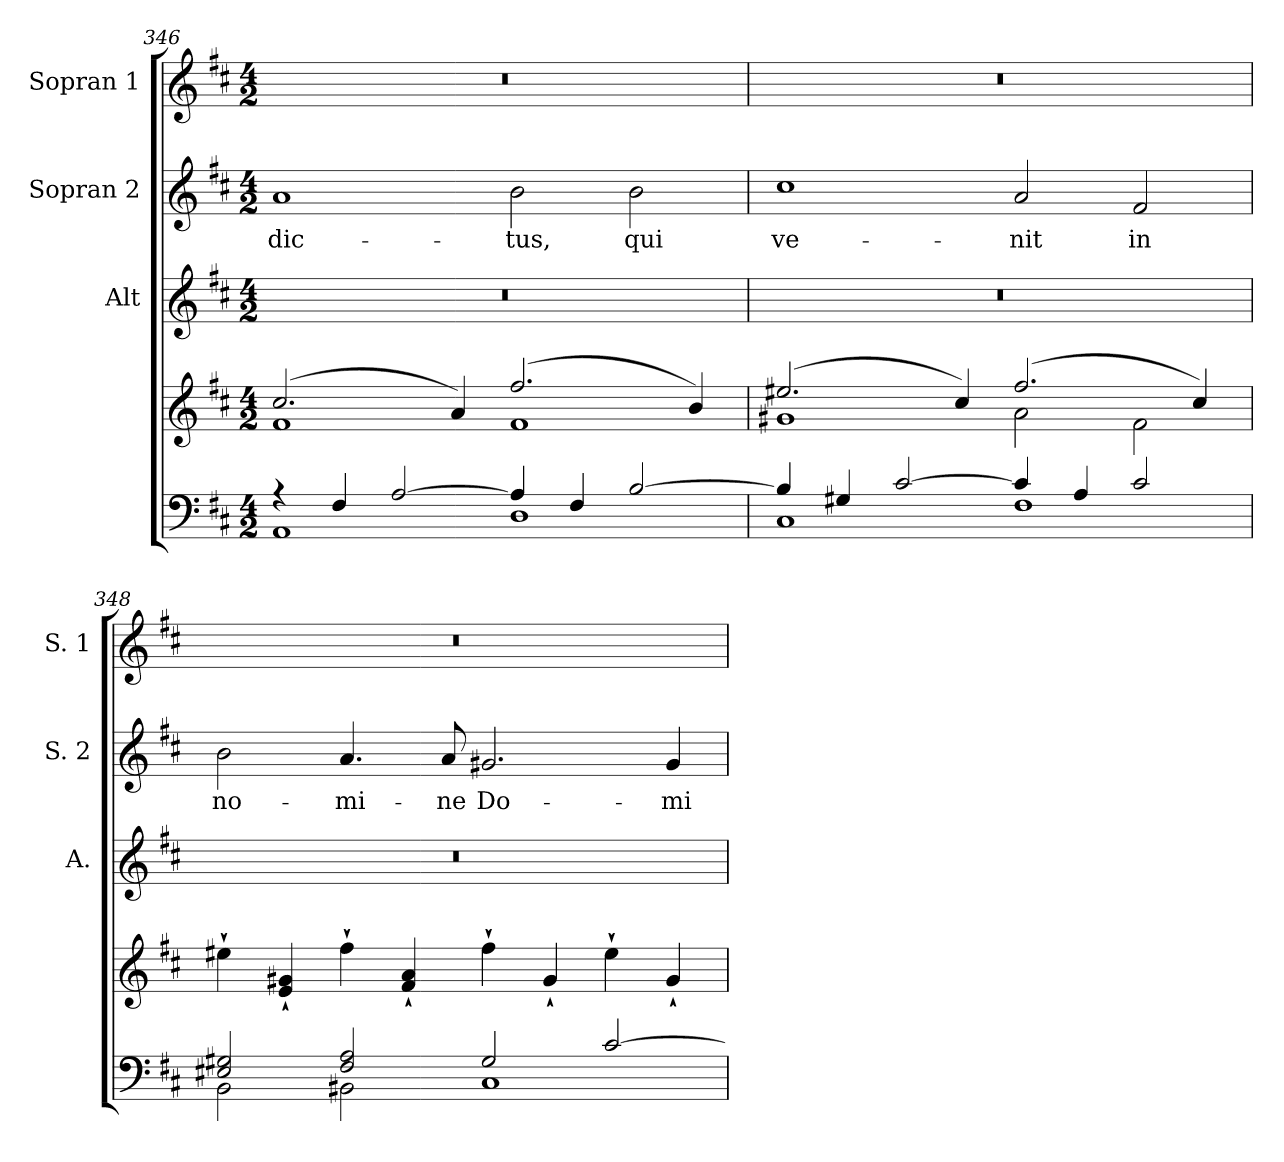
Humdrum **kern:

**kern	**kern	**kern	**kern	**text	**kern
*part4	*part4	*part3	*part2	*part2	*part1
*staff5	*staff4	*staff3	*staff2	*staff2	*staff1
*	*	*I"Alt	*I"Sopran 2	*	*I"Sopran 1
*	*	*I'A.	*I'S. 2	*	*I'S. 1
*clefF4	*clefG2	*clefG2	*clefG2	*	*clefG2
*k[f#c#]	*k[f#c#]	*k[f#c#]	*k[f#c#]	*	*k[f#c#]
*D:	*D:	*D:	*D:	*	*D:
*M4/2	*M4/2	*M4/2	*M4/2	*	*M4/2
=346	=346	=346	=346	=346	=346
*^	*^	*	*	*	*
!	!	!	!	!	!	!LO:LY:b	!
4rA	1AA	(2.cc#/	1f#	0r	1a	-dic-	0r
4F#/	.	.	.	.	.	.	.
[>2A/	.	.	.	.	.	.	.
.	.	4a/)	.	.	.	.	.
!	!	!	!	!	!	!LO:LY:b	!
4A/]	1D	(2.ff#/	1f#	.	2b\	-tus,	.
4F#/	.	.	.	.	.	.	.
!	!	!	!	!	!	!LO:LY:b	!
[>2B/	.	.	.	.	2b\	qui	.
.	.	4b/)	.	.	.	.	.
=347	=347	=347	=347	=347	=347	=347	=347
!	!	!	!	!	!	!LO:LY:b	!
4B/]	1C#	(2.ee#X/	1g#X	0r	1cc#	ve-	0r
4G#X/	.	.	.	.	.	.	.
[>2c#/	.	.	.	.	.	.	.
.	.	4cc#/)	.	.	.	.	.
!	!	!	!	!	!	!LO:LY:b	!
4c#/]	1F#	(2.ff#/	2a\	.	2a/	-nit	.
4A/	.	.	.	.	.	.	.
!	!	!	!	!	!	!LO:LY:b	!
2c#/	.	.	2f#\	.	2f#/	in	.
.	.	4cc#/)	.	.	.	.	.
*	*	*v	*v	*	*	*	*
!!LO:PB:g=z
=348	=348	=348	=348	=348	=348	=348
!	!	!	!	!	!LO:LY:b	!
2E#X/ 2G#X/	2BB\	4ee#X`>\	0r	2b\	no-	0r
.	.	4e/`< 4g#X/`<	.	.	.	.
!	!	!	!	!	!LO:LY:b	!
2F#/ 2A/	2BB#X\	4ff#`>\	.	4.a/	-mi-	.
.	.	4f#/`< 4a/`<	.	.	.	.
!	!	!	!	!	!LO:LY:b	!
.	.	.	.	8a/	-ne	.
!	!	!	!	!	!LO:LY:b	!
2G#/	1C#	4ff#`>\	.	2.g#X/	Do-	.
.	.	4g#`</	.	.	.	.
[>2c#/	.	4ee#`>\	.	.	.	.
!	!	!	!	!	!LO:LY:b	!
.	.	4g#`</	.	4g#/	-mi-	.
*v	*v	*	*	*	*	*
=	=	=	=	=	=
*-	*-	*-	*-	*-	*-
